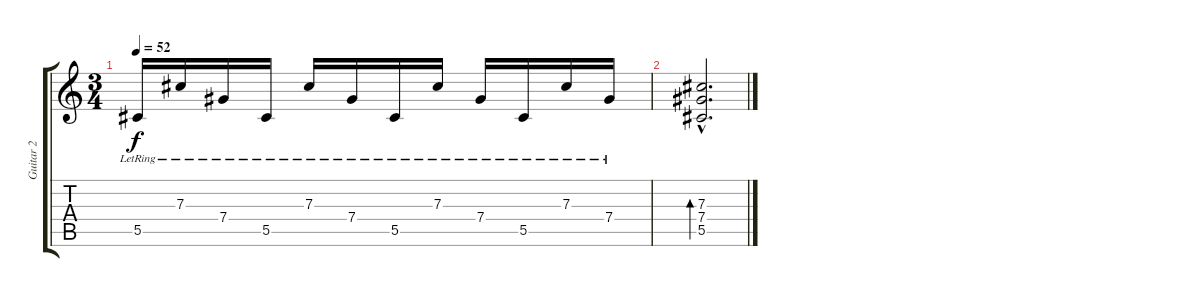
\track ("Guitar 2" "Guitar 2") {instrument electricguitarclean}
\staff {score tabs}
\tuning (Eb4 Bb3 Gb3 Db3 Ab2 Eb2) {hide}
\ts (3 4)
\tempo 52
\clef g2
\ks c
5.5{lr}.16{dy f} 7.3{lr}.16 7.4{lr}.16 5.5{lr}.16 7.3{lr}.16 7.4{lr}.16 5.5{lr}.16 7.3{lr}.16 7.4{lr}.16 5.5{lr}.16 7.3{lr}.16 7.4{lr}.16 |
(7.3{hac} 7.4{hac} 5.5{hac}).2{d bd 120}
